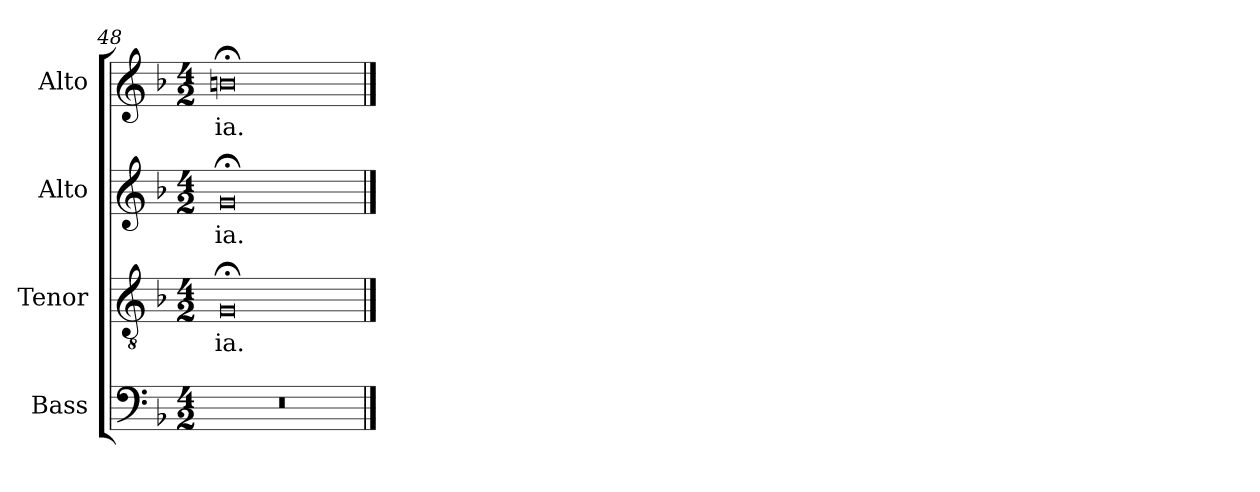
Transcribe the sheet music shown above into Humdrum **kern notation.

**kern	**kern	**text	**kern	**text	**kern	**text
*part4	*part3	*part3	*part2	*part2	*part1	*part1
*staff4	*staff3	*staff3	*staff2	*staff2	*staff1	*staff1
*I"Bass	*I"Tenor	*	*I"Alto	*	*I"Alto	*
*I'B.	*I'T.	*	*I'A2.	*	*I'A1.	*
*clefF4	*clefGv2	*	*clefG2	*	*clefG2	*
*	*ITrd7c12	*	*	*	*	*
*k[b-]	*k[b-]	*	*k[b-]	*	*k[b-]	*
*F:	*F:	*	*F:	*	*F:	*
*M4/2	*M4/2	*	*M4/2	*	*M4/2	*
=48	=48	=48	=48	=48	=48	=48
!LO:N:vis=1	!	!	!	!	!	!
!	!	!LO:LY:b:color=#000000	!	!	!	!
!	!	!	!	!LO:LY:b:color=#000000	!	!
!	!	!	!	!	!	!LO:LY:b:color=#000000
0r	0GG;i	-ia.	0g;i	-ia.	0bn;i	-ia.
==	==	==	==	==	==	==
*-	*-	*-	*-	*-	*-	*-
